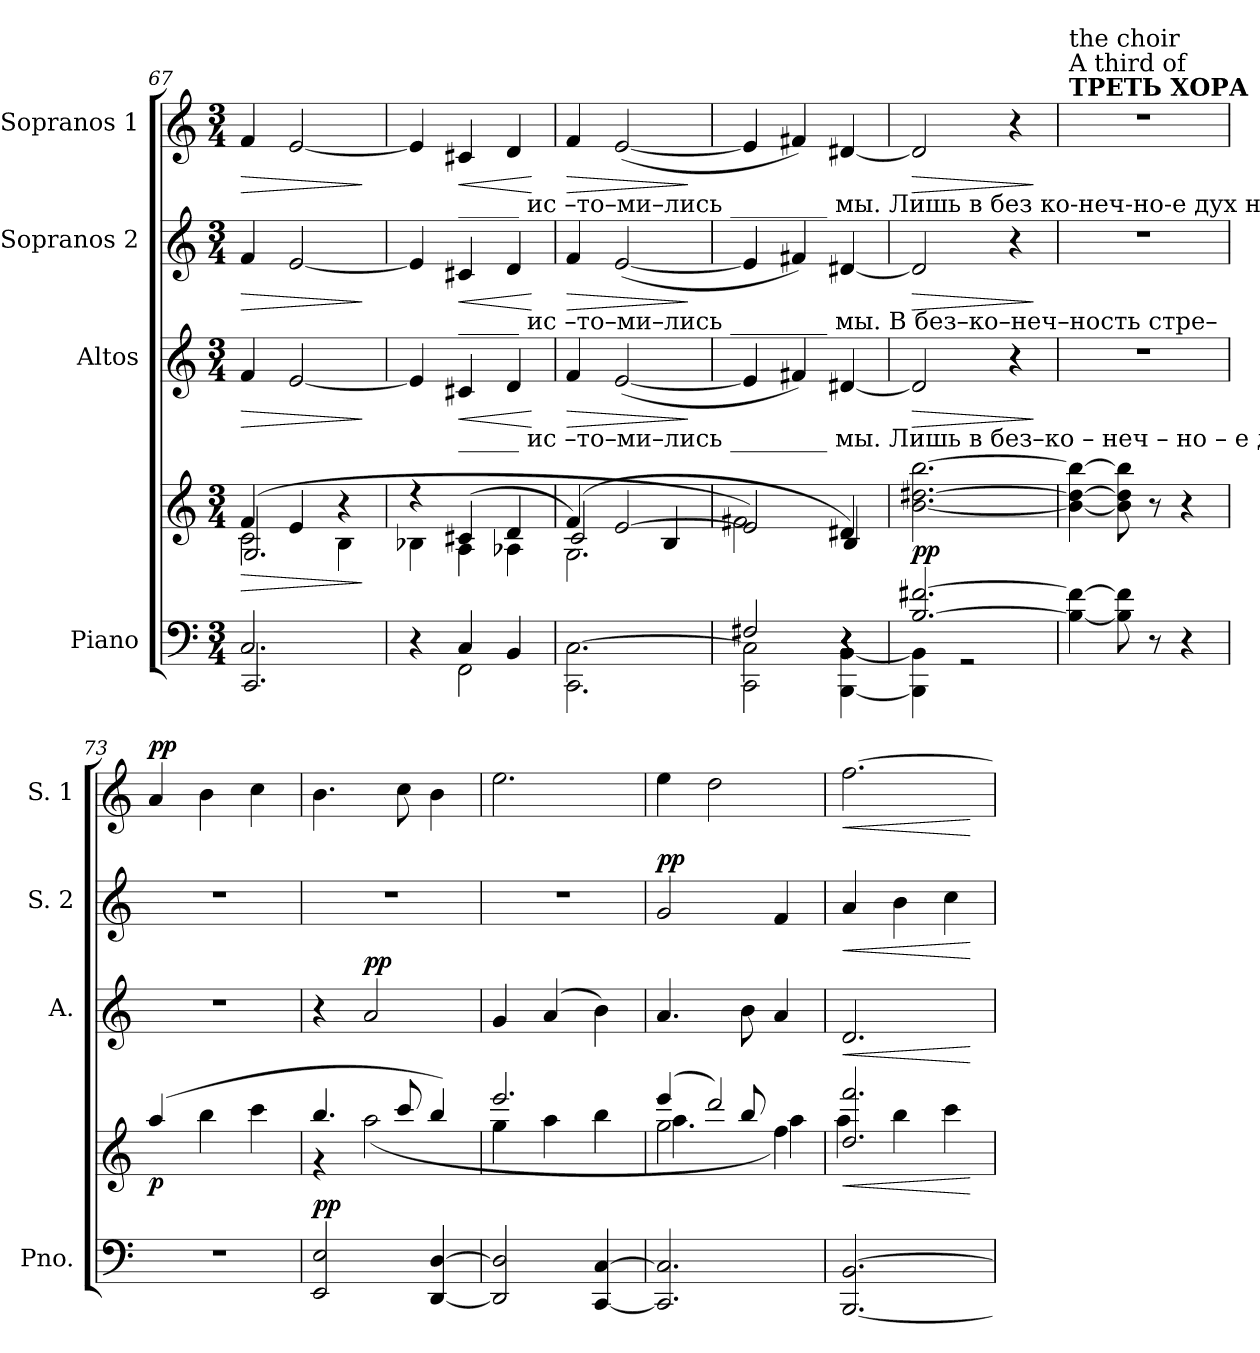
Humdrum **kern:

**kern	**kern	**dynam	**kern	**dynam	**kern	**dynam	**kern	**dynam
*part4	*part4	*part4	*part3	*part3	*part2	*part2	*part1	*part1
*staff5	*staff4	*staff4/5	*staff3	*staff3	*staff2	*staff2	*staff1	*staff1
*I"Piano	*	*	*I"Altos	*	*I"Sopranos 2	*	*I"Sopranos 1	*
*I'Pno.	*	*	*I'A.	*	*I'S. 2	*	*I'S. 1	*
*clefF4	*clefG2	*	*clefG2	*	*clefG2	*	*clefG2	*
*k[]	*k[]	*	*k[]	*	*k[]	*	*k[]	*
*M3/4	*M3/4	*	*M3/4	*	*M3/4	*	*M3/4	*
=67	=67	=67	=67	=67	=67	=67	=67	=67
*^	*	*	*	*	*	*	*	*
!	!	!	!LO:HP:b	!	!LO:HP:b	!	!LO:HP:b	!	!LO:HP:b
*	*	*^	*	*	*	*	*	*	*
*	*	*	*^	*	*	*	*	*	*	*
2.C/	2.CC/	(4f/	2c\	2.G/	>	4f/	>	4f/	>	4f/	>
.	.	4e/	.	.	.	[2e/	.	[2e/	.	[2e/	.
.	.	4r	4B\	.	.	.	.	.	.	.	.
*v	*v	*	*	*	*	*	*	*	*	*	*
*	*v	*v	*v	*	*	*	*	*	*	*
.	.	]	.	]	.	]	.	]
!!LO:LB:g=z
=68	=68	=68	=68	=68	=68	=68	=68	=68
*^	*^	*	*	*	*	*	*	*
4r	4ryy	4r	4B-X\	.	4e/]	.	4e/]	.	4e/]	.
!	!	!	!	!	!	!	!	!	!LO:TX:b:t=_____    ис –то–ми–лись ________    мы.                                            Лишь в без ко-неч-но-е    дух                наш  стре  –   мит     –	!
!	!	!	!	!	!	!	!LO:TX:b:t=_____ ис –то–ми–лись ________    мы.                                                                                                                         В без–ко–неч–ность стре–	!	!	!
!	!	!	!	!	!LO:TX:b:t=_____ ис –то–ми–лись ________    мы.                                                                              Лишь   в без–ко    –   неч – но – е    дух	!	!	!	!	!
!	!	!	!	!	!	!LO:HP:b	!	!LO:HP:b	!	!LO:HP:b
4C/	2FF\	(4c#X/	4A\	.	4c#X/	<	4c#X/	<	4c#X/	<
4BB/	.	4d/	4A-X\	.	4d/	.	4d/	.	4d/	.
*v	*v	*	*	*	*	*	*	*	*	*
*	*v	*v	*	*	*	*	*	*	*
.	.	.	.	[	.	[	.	[
=69	=69	=69	=69	=69	=69	=69	=69	=69
*^	*^	*	*	*	*	*	*	*
*	*	*	*^	*	*	*	*	*	*	*
!	!	!	!	!	!	!	!LO:HP:b	!	!LO:HP:b	!	!LO:HP:b
[2.C\	2.CC\	4f/	2.G\)	(2c/	.	4f/	>	4f/	>	4f/	>
.	.	[2e/	.	.	.	([2e/	.	([2e/	.	([2e/	.
.	.	.	.	4B/	.	.	.	.	.	.	.
*v	*v	*	*	*	*	*	*	*	*	*	*
*	*v	*v	*v	*	*	*	*	*	*	*
.	.	.	.	]	.	]	.	]
=70	=70	=70	=70	=70	=70	=70	=70	=70
*^	*^	*	*	*	*	*	*	*
*	*^	*	*	*	*	*	*	*	*	*
2C\]	2CC\	2F#X/	2e/])	2f#X\	.	4e/]	.	4e/]	.	4e/]	.
.	.	.	.	.	.	4f#X/)	.	4f#X/)	.	4f#X/)	.
4r	[4BBB\ [4BB\	4r	4d#X/	4B/)	.	[4d#X/	.	[4d#X/	.	[4d#X/	.
=71	=71	=71	=71	=71	=71	=71	=71	=71	=71	=71	=71
!	!	!	!	!	!LO:DY:b	!	!LO:HP:b	!	!LO:HP:b	!	!LO:HP:b
*	*v	*v	*	*	*	*	*	*	*	*	*
*	*	*v	*v	*	*	*	*	*	*	*
[2.B/ [2.f#X/	4BBB\] 4BB\]	[2.b\ [2.dd#X\ [2.bb\	pp	2d#/]	>	2d#/]	>	2d#/]	>
.	2r	.	.	.	.	.	.	.	.
.	.	.	.	4r	.	4r	.	4r	.
*v	*v	*	*	*	*	*	*	*	*
.	.	.	.	]	.	]	.	]
=72	=72	=72	=72	=72	=72	=72	=72	=72
!	!	!	!	!	!	!	!LO:TX:a:B:t=ТРЕТЬ ХОРА	!
!	!	!	!	!	!	!	!LO:TX:a:t=A third of	!
!	!	!	!	!	!	!	!LO:TX:a:t=the choir	!
4B\_ 4f#\_	4b\_ 4dd#\_ 4bb\_	.	2.r	.	2.r	.	2.r	.
8B\] 8f#\]	8b\] 8dd#\] 8bb\]	.	.	.	.	.	.	.
8r	8r	.	.	.	.	.	.	.
4r	4r	.	.	.	.	.	.	.
=73	=73	=73	=73	=73	=73	=73	=73	=73
!	!	!LO:DY:b	!	!	!	!	!	!LO:DY:a
2.r	(4aa/	p	2.r	.	2.r	.	4a/	pp
.	4bb\	.	.	.	.	.	4b\	.
.	4ccc\	.	.	.	.	.	4cc\	.
=74	=74	=74	=74	=74	=74	=74	=74	=74
*	*^	*	*	*	*	*	*	*
!	!	!	!LO:DY:a=2	!	!	!	!	!	!
2EE/ 2E/	4.bb/	4r	pp	4r	.	2.r	.	4.b\	.
!	!	!	!	!	!LO:DY:a	!	!	!	!
.	.	(2aa\	.	2a/	pp	.	.	.	.
.	8ccc/	.	.	.	.	.	.	8cc\	.
[4DD/ [4D/	4bb/)	.	.	.	.	.	.	4b\	.
=75	=75	=75	=75	=75	=75	=75	=75	=75	=75
2DD/] 2D/]	2.eee/	4gg\	.	4g/	.	2.r	.	2.ee\	.
.	.	4aa\	.	(4a/	.	.	.	.	.
[4CC/ [4C/	.	4bb\	.	4b\)	.	.	.	.	.
=76	=76	=76	=76	=76	=76	=76	=76	=76	=76
*	*	*^	*	*	*	*	*	*	*
!	!	!	!	!	!	!	!	!LO:DY:a	!	!
2.CC/] 2.C/]	(4eee/	2gg\	4.aa\	.	4.a/	.	2g/	pp	4ee\	.
.	2ddd/)	.	.	.	.	.	.	.	2dd\	.
.	.	.	8bb/	.	8b\	.	.	.	.	.
.	.	4ff\)	4aa\	.	4a/	.	4f/	.	.	.
=77	=77	=77	=77	=77	=77	=77	=77	=77	=77	=77
!	!	!	!	!LO:HP:b	!	!LO:HP:b	!	!LO:HP:b	!	!LO:HP:b
*	*	*v	*v	*	*	*	*	*	*	*
[2.BBB/ [2.BB/	2.dd/ 2.fff/	4aa\	<	2.d/	<	4a/	<	[2.ff\	<
.	.	4bb\	.	.	.	4b\	.	.	.
.	.	4ccc\	.	.	.	4cc\	.	.	.
*	*v	*v	*	*	*	*	*	*	*
.	.	[	.	[	.	[	.	[
=	=	=	=	=	=	=	=	=
*-	*-	*-	*-	*-	*-	*-	*-	*-
